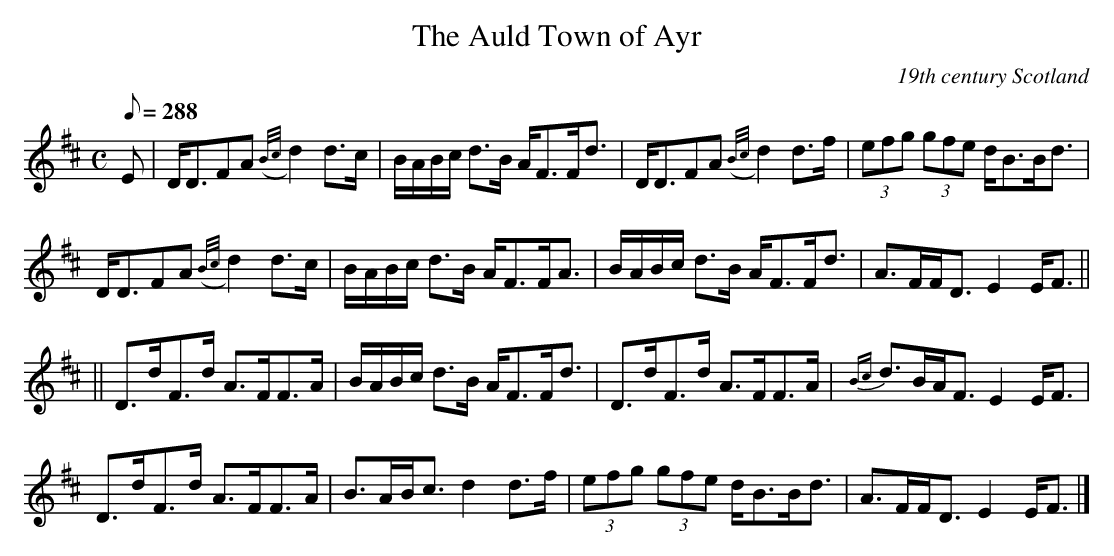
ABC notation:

X:1
T:The Auld Town of Ayr
O:19th century Scotland
L:1/8
M:C
Q:288
K:D
E|D<DFA ({B/c/}d2) d>c|B/A/B/c/ d>B A<FF<d|D<DFA ({B/c/}d2) d>f|(3efg (3gfe d<BB<d|
D<DFA ({B/c/}d2) d>c|B/A/B/c/ d>B A<FF<A|B/A/B/c/ d>B A<FF<d|A>FF<D E2 E<F||
||D>dF>d A>FF>A|B/A/B/c/ d>B A<FF<d|D>dF>d A>FF>A|{Bc}d>BA<F E2 E<F|
D>dF>d A>FF>A|B>AB<c d2 d>f|(3efg (3gfe d<BB<d|A>FF<D E2 E<F|]
